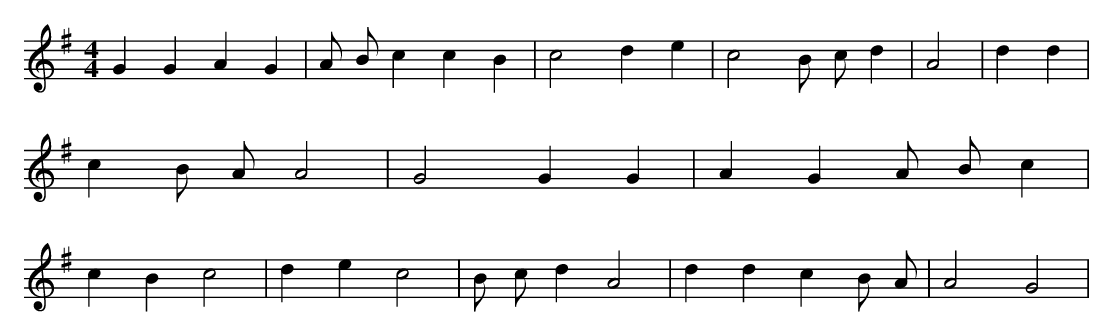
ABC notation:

X:1
M:4/4
L:1/8
K:G
G2 G2 A2 G2 | A B c2 c2 B2 | c4 d2 e2 | c4 B c d2 | A4 | d2 d2 | c2 B A A4 | G4 G2 G2 | A2 G2 A B c2 | c2 B2 c4 | d2 e2 c4 | B c d2 A4 | d2 d2 c2 B A | A4 G4 |
